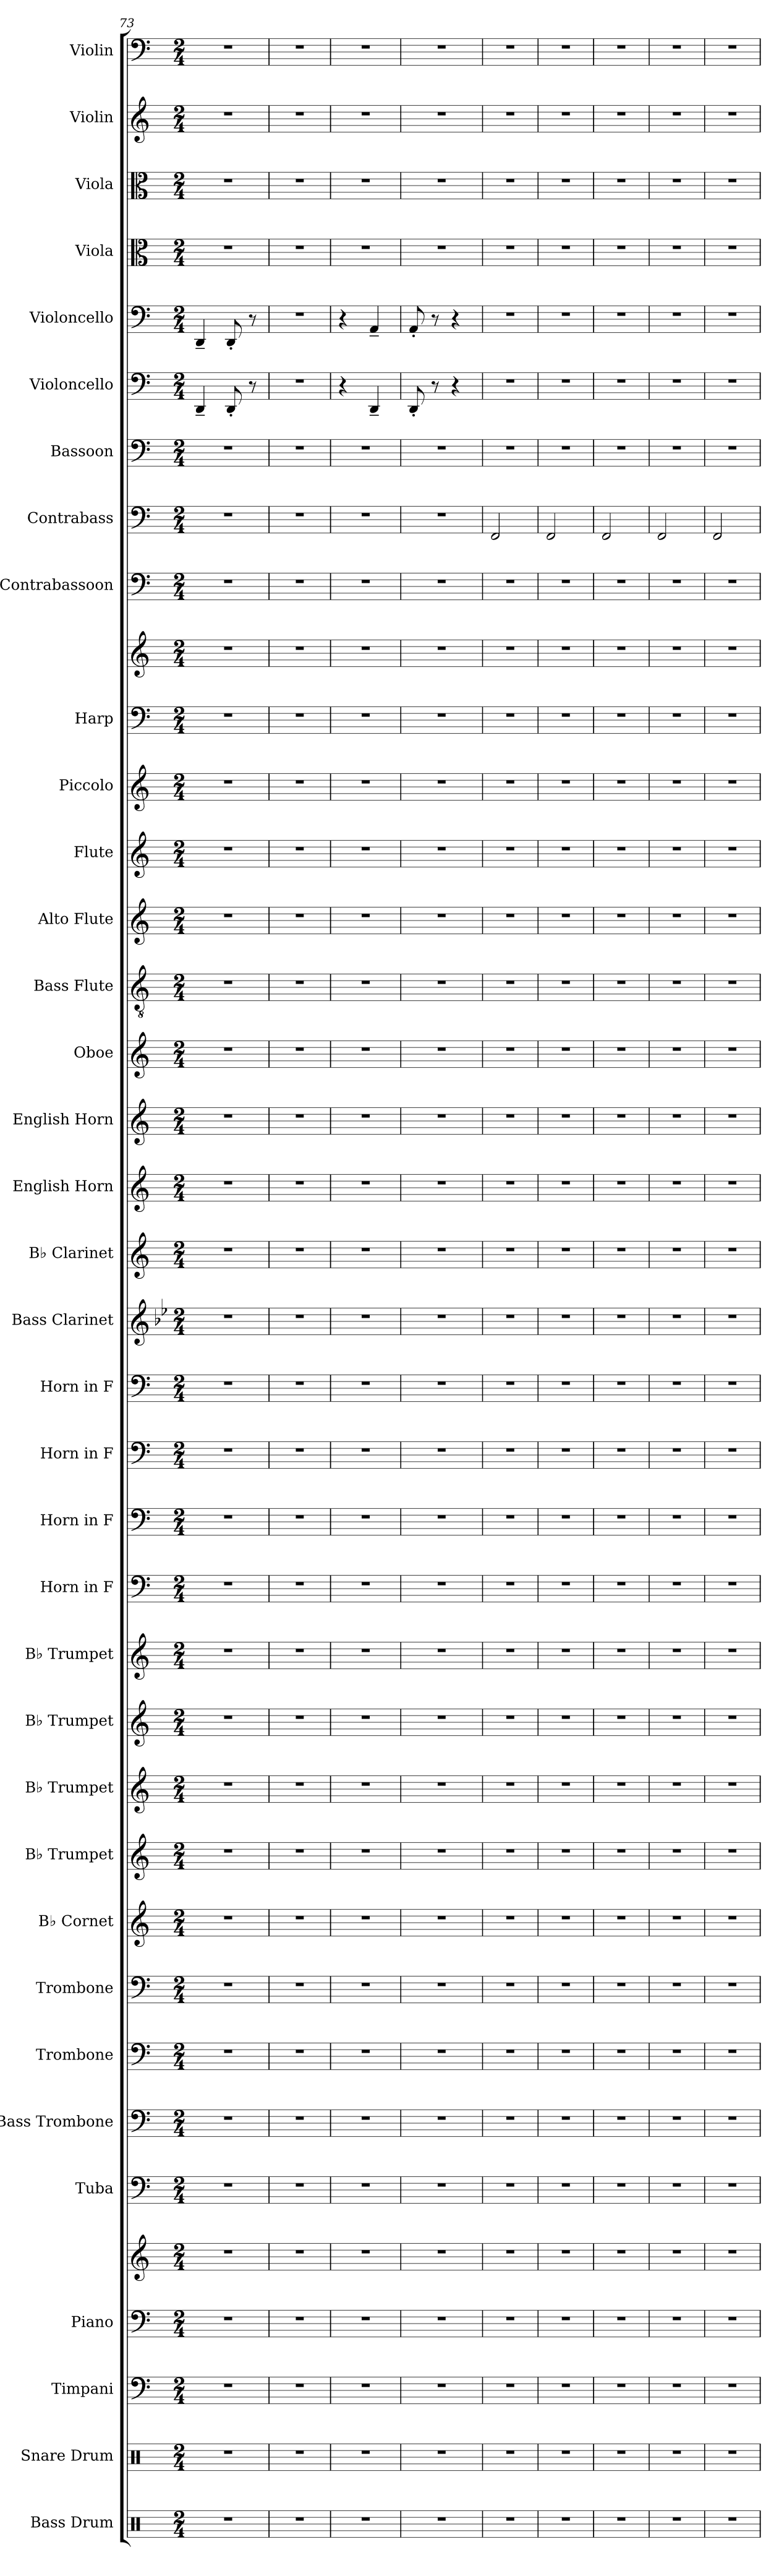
**kern	**kern	**kern	**kern	**kern	**kern	**kern	**kern	**kern	**kern	**kern	**kern	**kern	**kern	**kern	**kern	**kern	**kern	**kern	**kern	**kern	**kern	**kern	**kern	**kern	**kern	**kern	**kern	**kern	**kern	**kern	**kern	**kern	**kern	**kern	**kern	**kern	**kern
*part36	*part35	*part34	*part33	*part33	*part32	*part31	*part30	*part29	*part28	*part27	*part26	*part25	*part24	*part23	*part22	*part21	*part20	*part19	*part18	*part17	*part16	*part15	*part14	*part13	*part12	*part11	*part10	*part10	*part9	*part8	*part7	*part6	*part5	*part4	*part3	*part2	*part1
*staff38	*staff37	*staff36	*staff35	*staff34	*staff33	*staff32	*staff31	*staff30	*staff29	*staff28	*staff27	*staff26	*staff25	*staff24	*staff23	*staff22	*staff21	*staff20	*staff19	*staff18	*staff17	*staff16	*staff15	*staff14	*staff13	*staff12	*staff11	*staff10	*staff9	*staff8	*staff7	*staff6	*staff5	*staff4	*staff3	*staff2	*staff1
*I"Bass Drum	*I"Snare Drum	*I"Timpani	*I"Piano	*	*I"Tuba	*I"Bass Trombone	*I"Trombone	*I"Trombone	*I"B♭ Cornet	*I"B♭ Trumpet	*I"B♭ Trumpet	*I"B♭ Trumpet	*I"B♭ Trumpet	*I"Horn in F	*I"Horn in F	*I"Horn in F	*I"Horn in F	*I"Bass Clarinet	*I"B♭ Clarinet	*I"English Horn	*I"English Horn	*I"Oboe	*I"Bass Flute	*I"Alto Flute	*I"Flute	*I"Piccolo	*I"Harp	*	*I"Contrabassoon	*I"Contrabass	*I"Bassoon	*I"Violoncello	*I"Violoncello	*I"Viola	*I"Viola	*I"Violin	*I"Violin
*I'B. Dr.	*I'Sn. Dr.	*I'Timp.	*I'Pno.	*	*I'Tba.	*I'B. Tbn.	*I'Tbn.	*I'Tbn.	*I'B♭ Cnt.	*I'B♭ Tpt.	*I'B♭ Tpt.	*I'B♭ Tpt.	*I'B♭ Tpt.	*	*	*	*	*I'B. Cl.	*I'B♭ Cl.	*I'E. Hn.	*I'E. Hn.	*I'Ob.	*I'B. Fl.	*I'A. Fl.	*I'Fl.	*I'Picc.	*I'Hrp.	*	*I'Cbsn.	*I'Cb.	*I'Bsn.	*I'Vc.	*I'Vc.	*I'Vla.	*I'Vla.	*I'Vln.	*I'Vln.
*clefX	*clefX	*clefF4	*clefF4	*clefG2	*clefF4	*clefF4	*clefF4	*clefF4	*clefG2	*clefG2	*clefG2	*clefG2	*clefG2	*clefF4	*clefF4	*clefF4	*clefF4	*clefG2	*clefG2	*clefG2	*clefG2	*clefG2	*clefGv2	*clefG2	*clefG2	*clefG2	*clefF4	*clefG2	*clefF4	*clefF4	*clefF4	*clefF4	*clefF4	*clefC3	*clefC3	*clefG2	*clefF4
*	*	*	*	*	*	*	*	*	*ITrd1c2	*ITrd1c2	*ITrd1c2	*ITrd1c2	*ITrd1c2	*ITrd4c7	*ITrd4c7	*ITrd4c7	*ITrd4c7	*ITrd8c14	*ITrd1c2	*ITrd4c7	*ITrd4c7	*	*	*ITrd3c5	*	*ITrd-7c-12	*	*	*ITrd7c12	*ITrd7c12	*	*	*	*	*	*	*
*k[]	*k[]	*k[]	*k[]	*k[]	*k[]	*k[]	*k[]	*k[]	*k[b-e-]	*k[b-e-]	*k[b-e-]	*k[b-e-]	*k[b-e-]	*k[b-]	*k[b-]	*k[b-]	*k[b-]	*k[b-e-]	*k[b-e-]	*k[b-]	*k[b-]	*k[]	*k[]	*k[f#]	*k[]	*k[]	*k[]	*k[]	*k[]	*k[]	*k[]	*k[]	*k[]	*k[]	*k[]	*k[]	*k[]
*M2/4	*M2/4	*M2/4	*M2/4	*M2/4	*M2/4	*M2/4	*M2/4	*M2/4	*M2/4	*M2/4	*M2/4	*M2/4	*M2/4	*M2/4	*M2/4	*M2/4	*M2/4	*M2/4	*M2/4	*M2/4	*M2/4	*M2/4	*M2/4	*M2/4	*M2/4	*M2/4	*M2/4	*M2/4	*M2/4	*M2/4	*M2/4	*M2/4	*M2/4	*M2/4	*M2/4	*M2/4	*M2/4
=73	=73	=73	=73	=73	=73	=73	=73	=73	=73	=73	=73	=73	=73	=73	=73	=73	=73	=73	=73	=73	=73	=73	=73	=73	=73	=73	=73	=73	=73	=73	=73	=73	=73	=73	=73	=73	=73
2r	2r	2r	2r	2r	2r	2r	2r	2r	2r	2r	2r	2r	2r	2r	2r	2r	2r	2r	2r	2r	2r	2r	2r	2r	2r	2r	2r	2r	2r	2r	2r	4DD~/	4DD~/	2r	2r	2r	2r
.	.	.	.	.	.	.	.	.	.	.	.	.	.	.	.	.	.	.	.	.	.	.	.	.	.	.	.	.	.	.	.	8DD'/	8DD'/	.	.	.	.
.	.	.	.	.	.	.	.	.	.	.	.	.	.	.	.	.	.	.	.	.	.	.	.	.	.	.	.	.	.	.	.	8r	8r	.	.	.	.
=74	=74	=74	=74	=74	=74	=74	=74	=74	=74	=74	=74	=74	=74	=74	=74	=74	=74	=74	=74	=74	=74	=74	=74	=74	=74	=74	=74	=74	=74	=74	=74	=74	=74	=74	=74	=74	=74
2r	2r	2r	2r	2r	2r	2r	2r	2r	2r	2r	2r	2r	2r	2r	2r	2r	2r	2r	2r	2r	2r	2r	2r	2r	2r	2r	2r	2r	2r	2r	2r	2r	2r	2r	2r	2r	2r
=75	=75	=75	=75	=75	=75	=75	=75	=75	=75	=75	=75	=75	=75	=75	=75	=75	=75	=75	=75	=75	=75	=75	=75	=75	=75	=75	=75	=75	=75	=75	=75	=75	=75	=75	=75	=75	=75
2r	2r	2r	2r	2r	2r	2r	2r	2r	2r	2r	2r	2r	2r	2r	2r	2r	2r	2r	2r	2r	2r	2r	2r	2r	2r	2r	2r	2r	2r	2r	2r	4r	4r	2r	2r	2r	2r
.	.	.	.	.	.	.	.	.	.	.	.	.	.	.	.	.	.	.	.	.	.	.	.	.	.	.	.	.	.	.	.	4DD~/	4AA~/	.	.	.	.
=76	=76	=76	=76	=76	=76	=76	=76	=76	=76	=76	=76	=76	=76	=76	=76	=76	=76	=76	=76	=76	=76	=76	=76	=76	=76	=76	=76	=76	=76	=76	=76	=76	=76	=76	=76	=76	=76
2r	2r	2r	2r	2r	2r	2r	2r	2r	2r	2r	2r	2r	2r	2r	2r	2r	2r	2r	2r	2r	2r	2r	2r	2r	2r	2r	2r	2r	2r	2r	2r	8DD'/	8AA'/	2r	2r	2r	2r
.	.	.	.	.	.	.	.	.	.	.	.	.	.	.	.	.	.	.	.	.	.	.	.	.	.	.	.	.	.	.	.	8r	8r	.	.	.	.
.	.	.	.	.	.	.	.	.	.	.	.	.	.	.	.	.	.	.	.	.	.	.	.	.	.	.	.	.	.	.	.	4r	4r	.	.	.	.
!!LO:PB:g=z
=77	=77	=77	=77	=77	=77	=77	=77	=77	=77	=77	=77	=77	=77	=77	=77	=77	=77	=77	=77	=77	=77	=77	=77	=77	=77	=77	=77	=77	=77	=77	=77	=77	=77	=77	=77	=77	=77
2r	2r	2r	2r	2r	2r	2r	2r	2r	2r	2r	2r	2r	2r	2r	2r	2r	2r	2r	2r	2r	2r	2r	2r	2r	2r	2r	2r	2r	2r	2FFF/	2r	2r	2r	2r	2r	2r	2r
=78	=78	=78	=78	=78	=78	=78	=78	=78	=78	=78	=78	=78	=78	=78	=78	=78	=78	=78	=78	=78	=78	=78	=78	=78	=78	=78	=78	=78	=78	=78	=78	=78	=78	=78	=78	=78	=78
2r	2r	2r	2r	2r	2r	2r	2r	2r	2r	2r	2r	2r	2r	2r	2r	2r	2r	2r	2r	2r	2r	2r	2r	2r	2r	2r	2r	2r	2r	2FFF/	2r	2r	2r	2r	2r	2r	2r
=79	=79	=79	=79	=79	=79	=79	=79	=79	=79	=79	=79	=79	=79	=79	=79	=79	=79	=79	=79	=79	=79	=79	=79	=79	=79	=79	=79	=79	=79	=79	=79	=79	=79	=79	=79	=79	=79
2r	2r	2r	2r	2r	2r	2r	2r	2r	2r	2r	2r	2r	2r	2r	2r	2r	2r	2r	2r	2r	2r	2r	2r	2r	2r	2r	2r	2r	2r	2FFF/	2r	2r	2r	2r	2r	2r	2r
=80	=80	=80	=80	=80	=80	=80	=80	=80	=80	=80	=80	=80	=80	=80	=80	=80	=80	=80	=80	=80	=80	=80	=80	=80	=80	=80	=80	=80	=80	=80	=80	=80	=80	=80	=80	=80	=80
2r	2r	2r	2r	2r	2r	2r	2r	2r	2r	2r	2r	2r	2r	2r	2r	2r	2r	2r	2r	2r	2r	2r	2r	2r	2r	2r	2r	2r	2r	2FFF/	2r	2r	2r	2r	2r	2r	2r
=81	=81	=81	=81	=81	=81	=81	=81	=81	=81	=81	=81	=81	=81	=81	=81	=81	=81	=81	=81	=81	=81	=81	=81	=81	=81	=81	=81	=81	=81	=81	=81	=81	=81	=81	=81	=81	=81
2r	2r	2r	2r	2r	2r	2r	2r	2r	2r	2r	2r	2r	2r	2r	2r	2r	2r	2r	2r	2r	2r	2r	2r	2r	2r	2r	2r	2r	2r	2FFF/	2r	2r	2r	2r	2r	2r	2r
=	=	=	=	=	=	=	=	=	=	=	=	=	=	=	=	=	=	=	=	=	=	=	=	=	=	=	=	=	=	=	=	=	=	=	=	=	=
*-	*-	*-	*-	*-	*-	*-	*-	*-	*-	*-	*-	*-	*-	*-	*-	*-	*-	*-	*-	*-	*-	*-	*-	*-	*-	*-	*-	*-	*-	*-	*-	*-	*-	*-	*-	*-	*-
